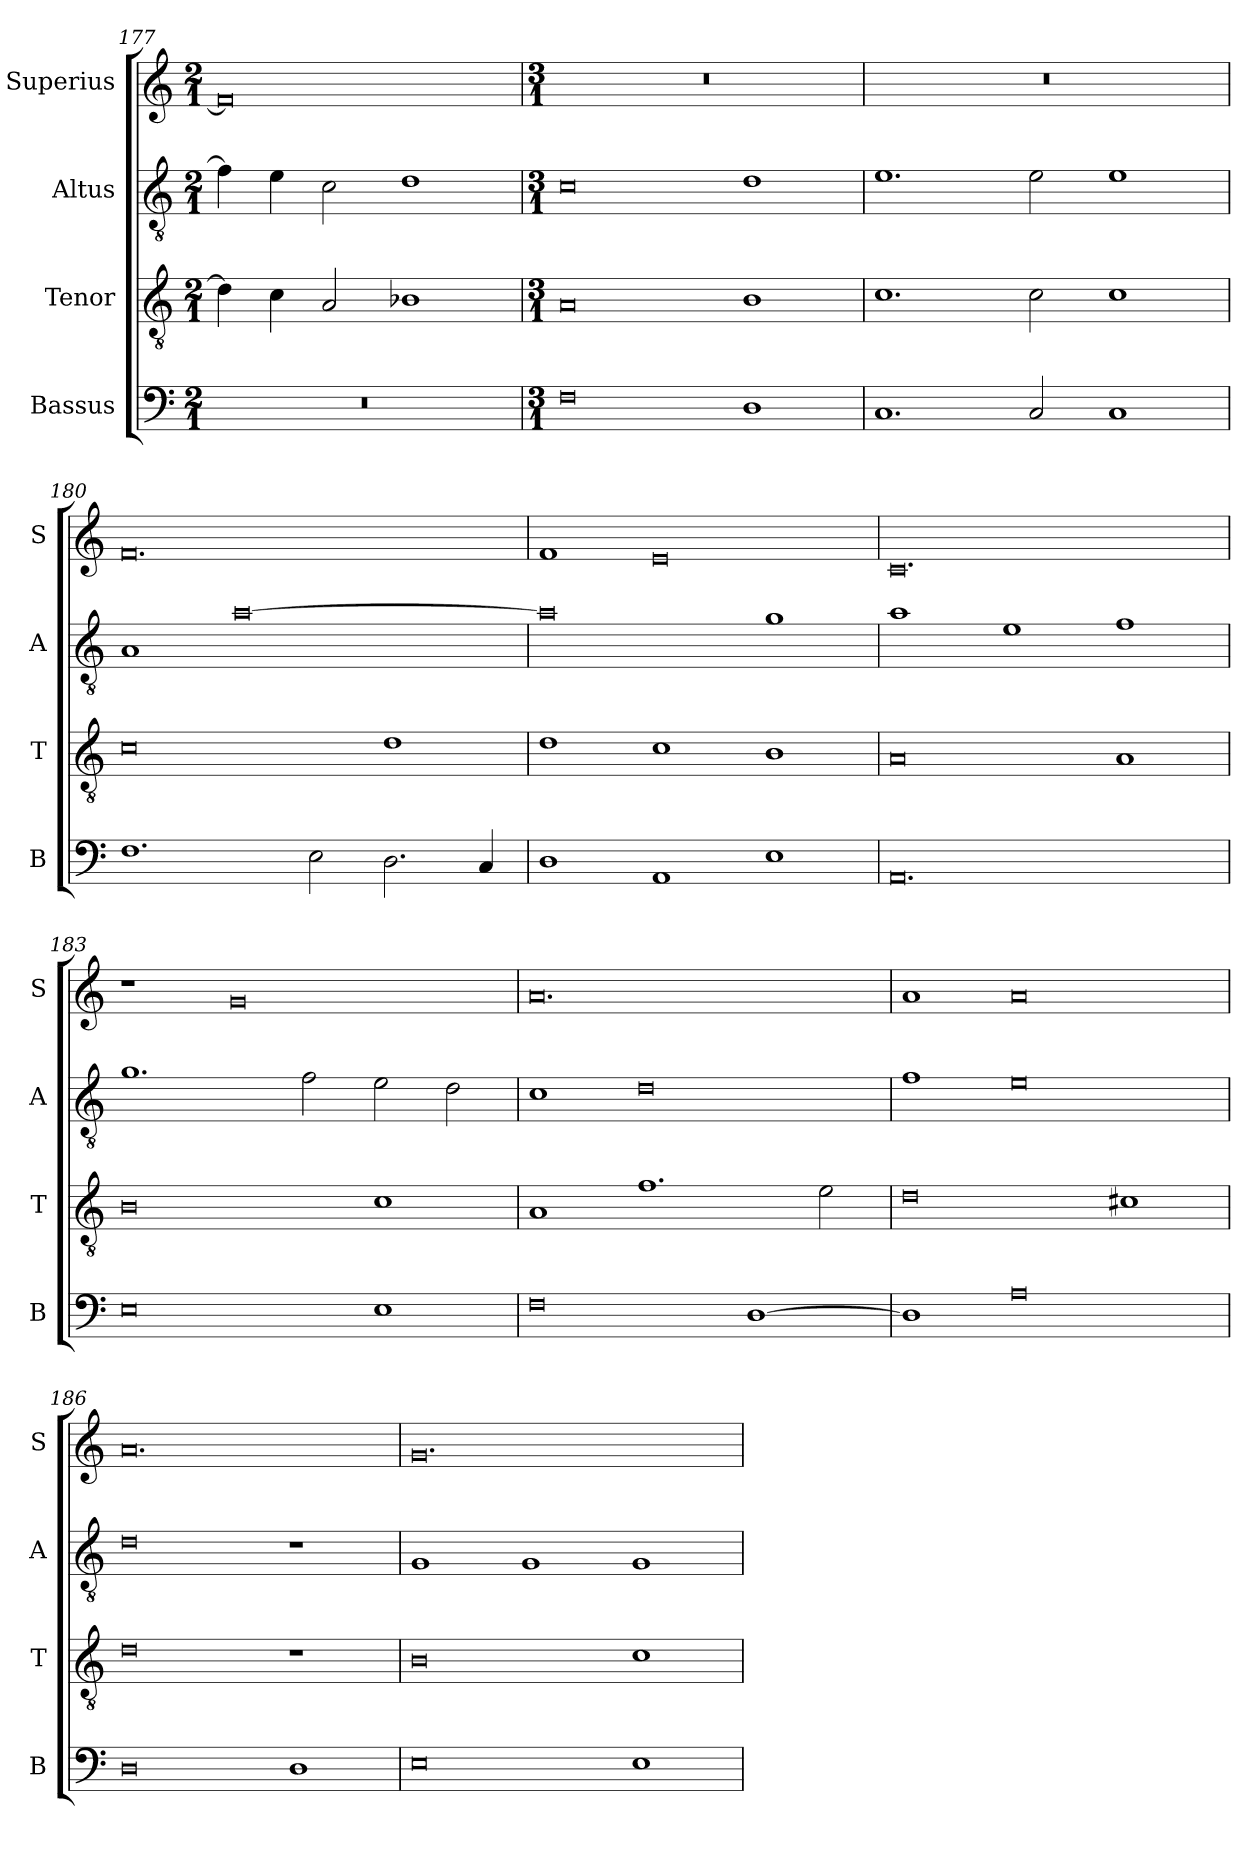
**kern	**kern	**kern	**kern
*part4	*part3	*part2	*part1
*staff4	*staff3	*staff2	*staff1
*I"Bassus	*I"Tenor	*I"Altus	*I"Superius
*I'B	*I'T	*I'A	*I'S
*clefF4	*clefGv2	*clefGv2	*clefG2
*k[]	*k[]	*k[]	*k[]
*M2/1	*M2/1	*M2/1	*M2/1
=177	=177	=177	=177
0r	4d\]	4f\]	0f]
.	4c\	4e\	.
.	2A/	2c\	.
.	1B-X	1d	.
=178	=178	=178	=178
*M3/1	*M3/1	*M3/1	*M3/1
0F	0A	0c	0.r
1D	1B	1d	.
=179	=179	=179	=179
1.C	1.c	1.e	0.r
2C/	2c\	2e\	.
1C	1c	1e	.
=180	=180	=180	=180
1.F	0c	1A	0.f
.	.	[0a	.
2E\	.	.	.
2.D\	1d	.	.
4C/	.	.	.
=181	=181	=181	=181
1D	1d	0a]	1f
1AA	1c	.	0e
1E	1B	1g	.
=182	=182	=182	=182
0.AA	0A	1a	0.c
.	.	1e	.
.	1A	1f	.
=183	=183	=183	=183
0E	0B	1.g	1r
.	.	.	0g
.	.	2f\	.
1E	1c	2e\	.
.	.	2d\	.
=184	=184	=184	=184
0F	1A	1c	0.a
.	1.f	0d	.
[1D	.	.	.
.	2e\	.	.
=185	=185	=185	=185
1D]	0d	1f	1a
0A	.	0e	0a
.	1c#X	.	.
=186	=186	=186	=186
0D	0d	0d	0.a
1D	1r	1r	.
=187	=187	=187	=187
0E	0B	1G	0.g
.	.	1G	.
1E	1c	1G	.
=	=	=	=
*-	*-	*-	*-
